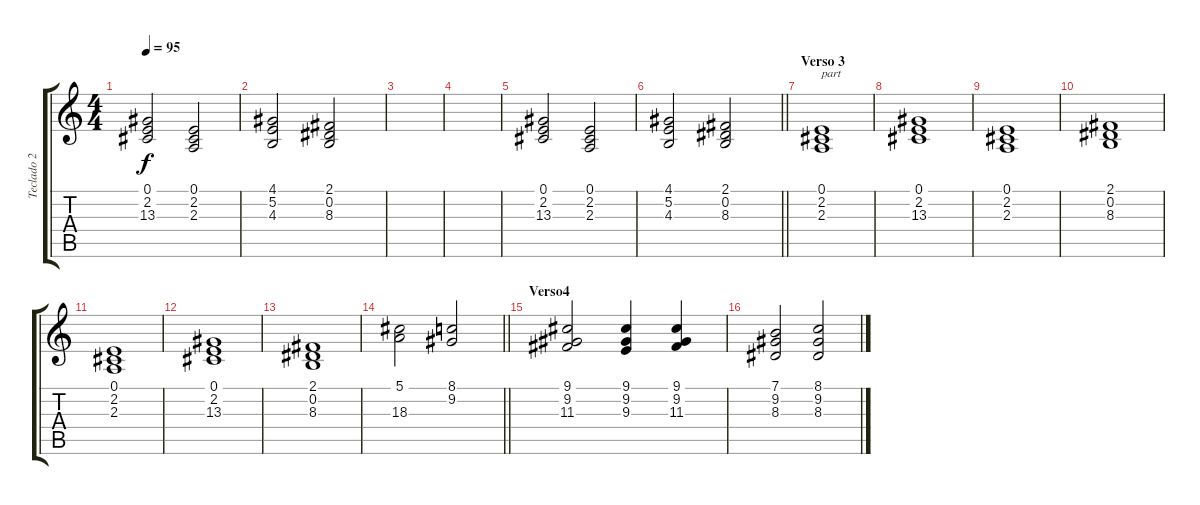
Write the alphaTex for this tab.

\track ("Teclado 2" "Teclado 2") {instrument choiraahs}
\staff {score tabs}
\tuning (E4 B3 G3 D3 A2 E2) {hide}
\ts (4 4)
\tempo 95
\clef g2
\ks c
(0.1 2.2 13.3).2{dy f} (0.1 2.2 2.3).2 |
(4.1 5.2 4.3).2 (2.1 0.2 8.3).2 |
|
|
(0.1 2.2 13.3).2 (0.1 2.2 2.3).2 |
\barLineRight lightlight
(4.1 5.2 4.3).2 (2.1 0.2 8.3).2 |
\section ("" "Verso 3")
(0.1 2.2 2.3).1{txt "part"} |
(0.1 2.2 13.3).1 |
(0.1 2.2 2.3).1 |
(2.1 0.2 8.3).1 |
(0.1 2.2 2.3).1 |
(0.1 2.2 13.3).1 |
(2.1 0.2 8.3).1 |
\barLineRight lightlight
(5.1 18.3).2 (8.1 9.2).2 |
\section ("" "Verso4")
(9.1 9.2 11.3).2 (9.1 9.2 9.3).4 (9.1 9.2 11.3).4 |
(7.1 9.2 8.3).2 (8.1 9.2 8.3).2
